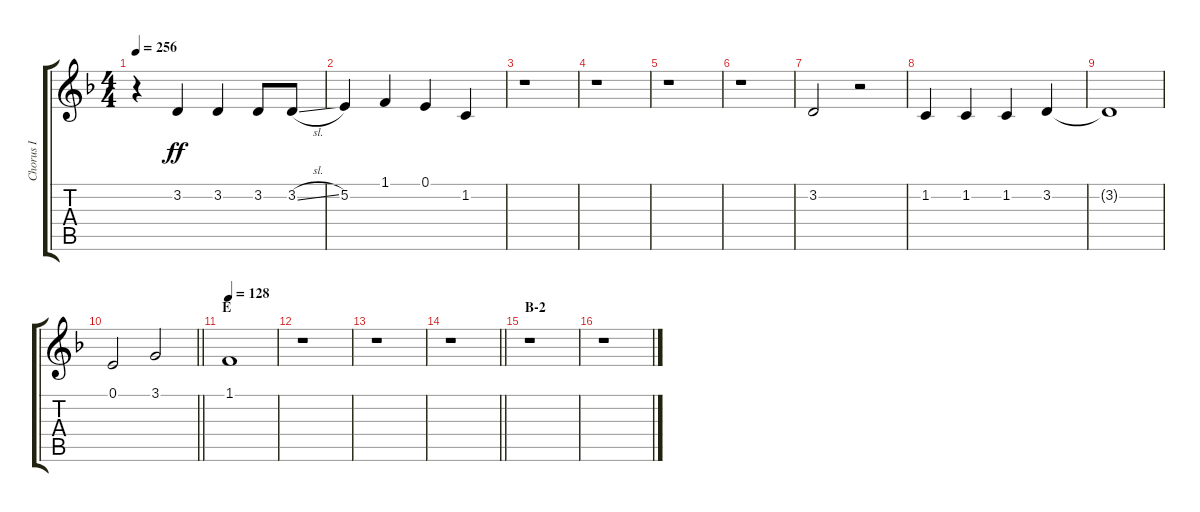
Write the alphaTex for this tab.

\track ("Chorus I" "Chorus I") {instrument voiceoohs}
\staff {score tabs}
\tuning (E4 B3 G3 D3 A2 E2) {hide}
\ts (4 4)
\tempo 256
\clef g2
\ks f
r.4{dy ff} 3.2.4 3.2.4 3.2.8 3.2{sl}.8 |
5.2.4 1.1.4 0.1.4 1.2.4 |
r.1 |
r.1 |
r.1 |
r.1 |
3.2.2 r.2 |
1.2.4 1.2.4 1.2.4 3.2.4 |
3.2{t}.1 |
\barLineRight lightlight
0.1.2 3.1.2 |
\section ("" "E")
\tempo 128
1.1.1 |
r.1 |
r.1 |
\barLineRight lightlight
r.1 |
\section ("" "B-2")
r.1 |
r.1
